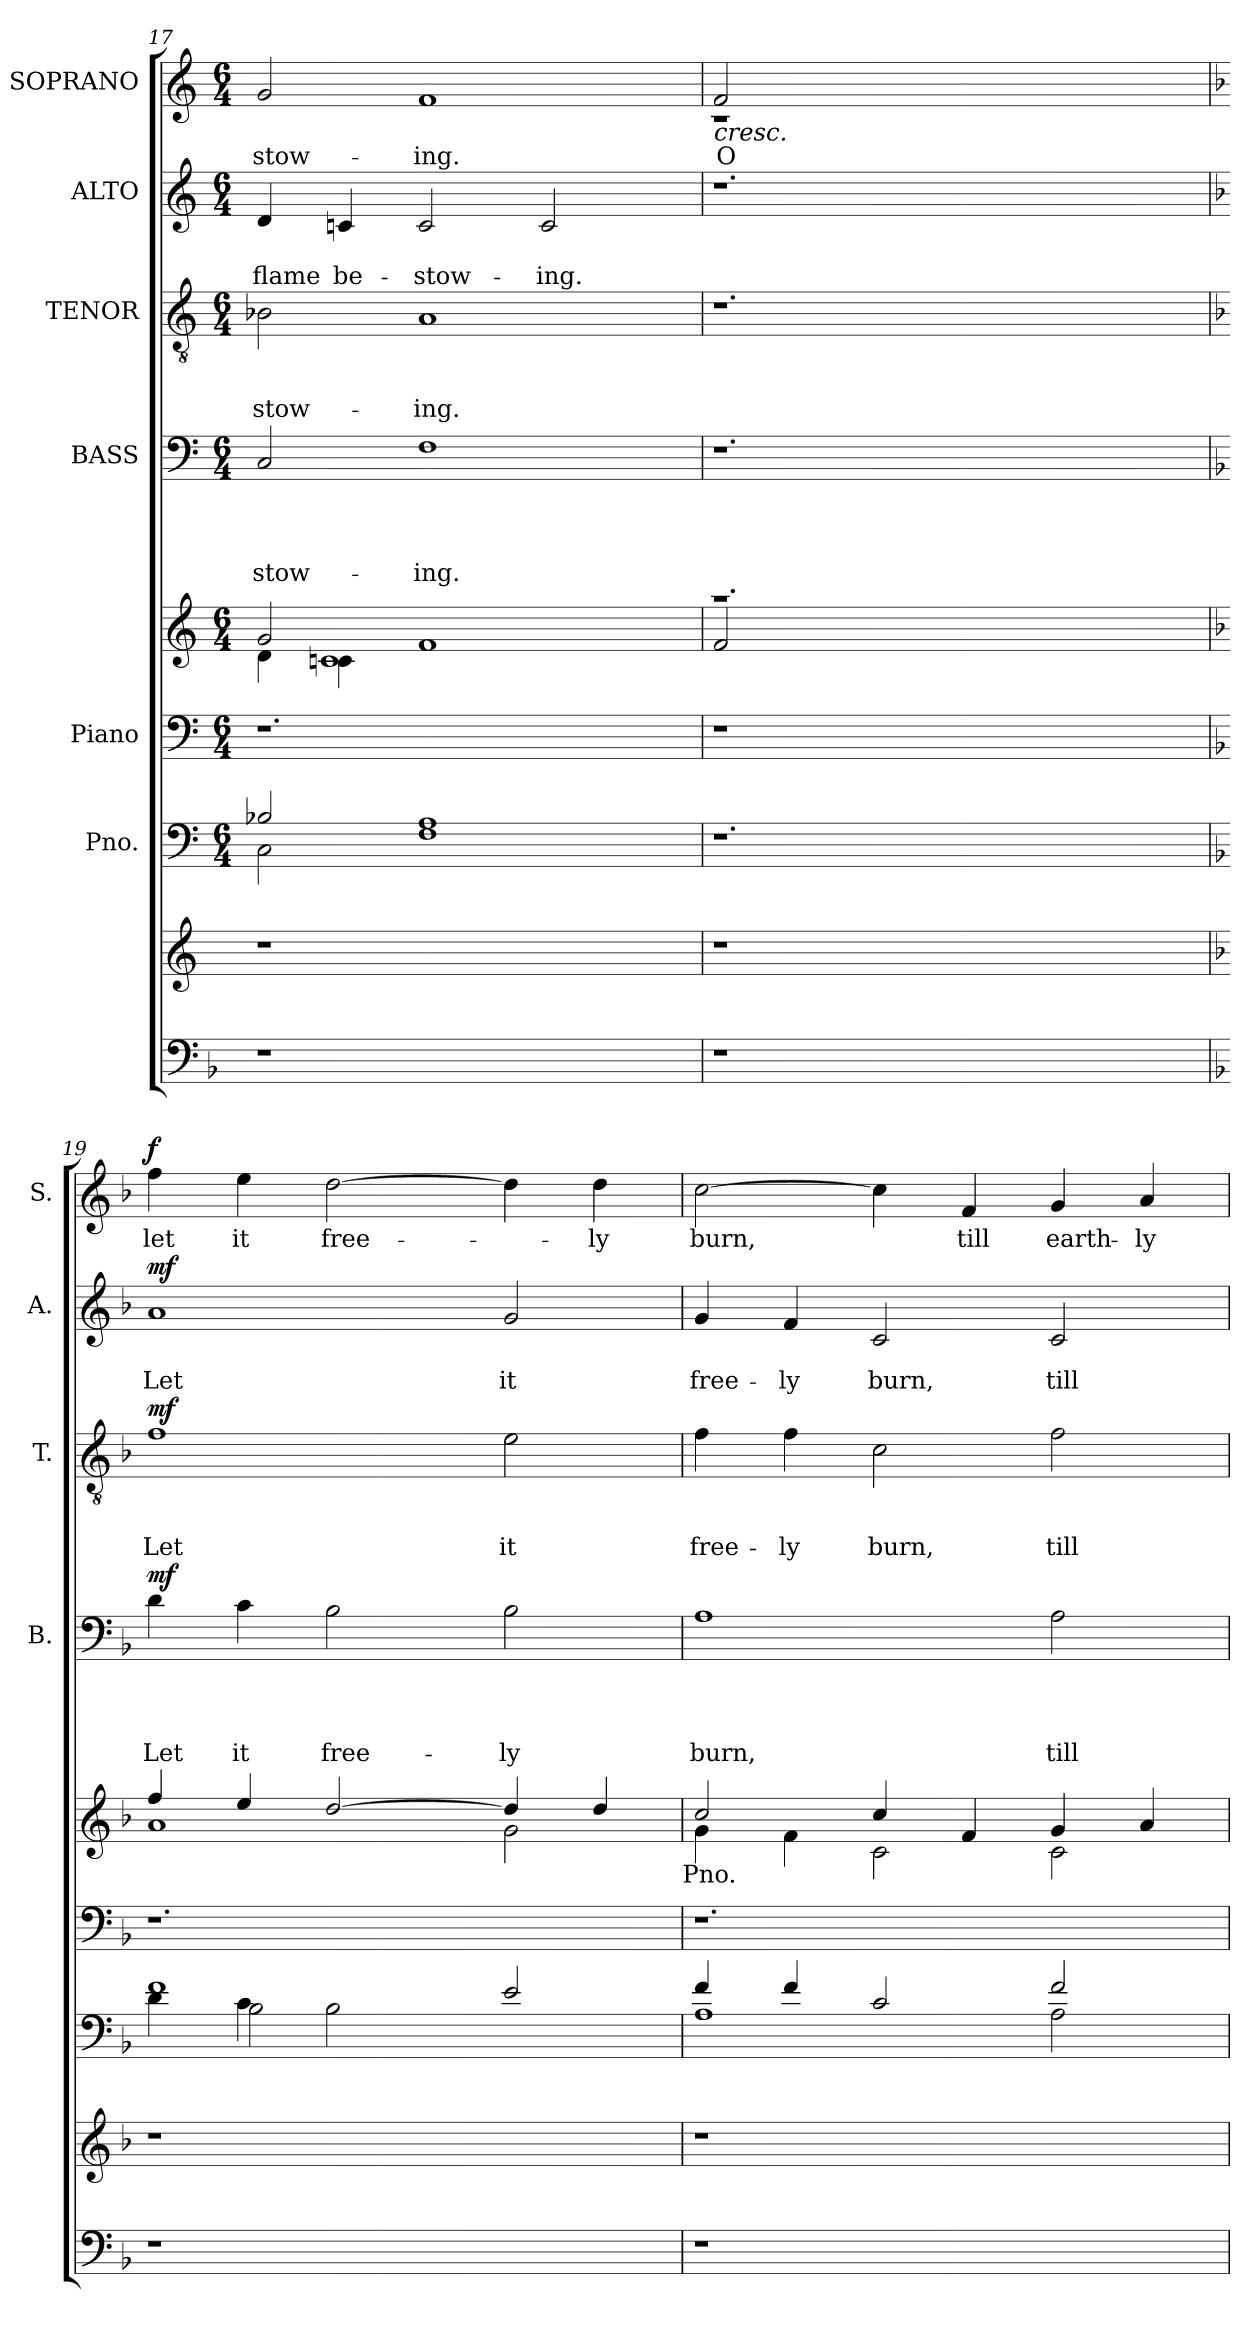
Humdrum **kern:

**kern	**kern	**kern	**kern	**kern	**kern	**text	**text	**text	**text	**dynam	**kern	**text	**text	**text	**dynam	**kern	**text	**text	**dynam	**kern	**text	**dynam
*part8	*part7	*part6	*part5	*part5	*part4	*part4	*part4	*part4	*part4	*part4	*part3	*part3	*part3	*part3	*part3	*part2	*part2	*part2	*part2	*part1	*part1	*part1
*staff9	*staff8	*staff7	*staff6	*staff5	*staff4	*staff4	*staff4	*staff4	*staff4	*staff4	*staff3	*staff3	*staff3	*staff3	*staff3	*staff2	*staff2	*staff2	*staff2	*staff1	*staff1	*staff1
*	*	*I"Pno.	*I"Piano	*	*I"BASS	*	*	*	*	*	*I"TENOR	*	*	*	*	*I"ALTO	*	*	*	*I"SOPRANO	*	*
*	*	*	*	*	*I'B.	*	*	*	*	*	*I'T.	*	*	*	*	*I'A.	*	*	*	*I'S.	*	*
*clefF4	*clefG2	*clefF4	*clefF4	*clefG2	*clefF4	*	*	*	*	*	*clefGv2	*	*	*	*	*clefG2	*	*	*	*clefG2	*	*
*k[b-]	*k[]	*k[]	*k[]	*k[]	*k[]	*	*	*	*	*	*k[]	*	*	*	*	*k[]	*	*	*	*k[]	*	*
*F:	*C:	*C:	*C:	*C:	*C:	*	*	*	*	*	*C:	*	*	*	*	*C:	*	*	*	*C:	*	*
*	*	*M6/4	*M6/4	*M6/4	*M6/4	*	*	*	*	*	*M6/4	*	*	*	*	*M6/4	*	*	*	*M6/4	*	*
=17	=17	=17	=17	=17	=17	=17	=17	=17	=17	=17	=17	=17	=17	=17	=17	=17	=17	=17	=17	=17	=17	=17
*	*	*^	*	*^	*	*	*	*	*	*	*	*	*	*	*	*	*	*	*	*	*	*
*	*	*	*	*	*	*^	*	*	*	*	*	*	*	*	*	*	*	*	*	*	*	*	*	*
!	!	!	!	!	!	!	!	!	!	!	!	!LO:LY:b	!	!	!	!	!LO:LY:b	!	!	!	!LO:LY:b	!	!	!LO:LY:b	!
1r	1r	2B-X/	2C\	1.r	2g/	4d\	4ryy	2C/	.	.	.	-stow-	.	2B-X\	.	.	-stow-	.	4d/	.	flame	.	2g/	-stow-	.
!	!	!	!	!	!	!	!	!	!	!	!	!	!	!	!	!	!	!	!	!	!LO:LY:b	!	!	!	!
.	.	.	.	.	.	4cn\	1c	.	.	.	.	.	.	.	.	.	.	.	4cn/	.	be-	.	.	.	.
!	!	!	!	!	!	!	!	!	!	!	!	!LO:LY:b	!	!	!	!	!LO:LY:b	!	!	!	!LO:LY:b	!	!	!LO:LY:b	!
.	.	1A	1F	.	1ryy	1f	.	1F	.	.	.	-ing.	.	1A	.	.	-ing.	.	2c/	.	-stow-	.	1f	-ing.	.
!	!	!	!	!	!	!	!	!	!	!	!	!	!	!	!	!	!	!	!	!	!LO:LY:b	!	!	!	!
2ryy	2ryy	.	.	.	.	.	.	.	.	.	.	.	.	.	.	.	.	.	2c/	.	-ing.	.	.	.	.
.	.	.	.	.	.	.	4ryy	.	.	.	.	.	.	.	.	.	.	.	.	.	.	.	.	.	.
*	*	*v	*v	*	*	*	*	*	*	*	*	*	*	*	*	*	*	*	*	*	*	*	*	*	*
=18	=18	=18	=18	=18	=18	=18	=18	=18	=18	=18	=18	=18	=18	=18	=18	=18	=18	=18	=18	=18	=18	=18	=18	=18
*	*	*	*	*	*	*	*	*	*	*	*	*	*	*	*	*	*	*	*	*	*	*^	*	*
*	*	*	*	*	*	*	*	*	*	*	*	*	*	*	*	*	*	*	*	*	*	*	*^	*	*
!	!	!	!	!	!	!	!	!	!	!	!	!	!	!	!	!	!	!	!	!	!	!	!	!	!LO:LY:b	!LO:HP:b
*	*	*	*	*	*v	*v	*	*	*	*	*	*	*	*	*	*	*	*	*	*	*	*	*	*	*	*
1r	1r	1.r	1r	1.raa	2f/	1.r	.	.	.	.	.	1.r	.	.	.	.	1.r	.	.	.	8ryy	1rc	2f/	O	<
.	.	.	.	.	.	.	.	.	.	.	.	.	.	.	.	.	.	.	.	.	2ryy	.	.	.	.
.	.	.	.	.	1ryy	.	.	.	.	.	.	.	.	.	.	.	.	.	.	.	.	.	4.ryy	.	.
.	.	.	.	.	.	.	.	.	.	.	.	.	.	.	.	.	.	.	.	.	2..ryy	.	.	.	.
.	.	.	.	.	.	.	.	.	.	.	.	.	.	.	.	.	.	.	.	.	.	.	2ryy	.	.
2ryy	2ryy	.	2ryy	.	.	.	.	.	.	.	.	.	.	.	.	.	.	.	.	.	.	2ryy	.	.	.
.	.	.	.	.	.	.	.	.	.	.	.	.	.	.	.	.	.	.	.	.	.	.	8ryy	.	.
*	*	*	*	*	*	*	*	*	*	*	*	*	*	*	*	*	*	*	*	*	*v	*v	*v	*	*
!!LO:PB:g=z
=19	=19	=19	=19	=19	=19	=19	=19	=19	=19	=19	=19	=19	=19	=19	=19	=19	=19	=19	=19	=19	=19	=19	=19
*	*k[b-]	*k[b-]	*k[b-]	*k[b-]	*	*k[b-]	*	*	*	*	*	*k[b-]	*	*	*	*	*k[b-]	*	*	*	*k[b-]	*	*
*	*F:	*F:	*F:	*F:	*	*F:	*	*	*	*	*	*F:	*	*	*	*	*F:	*	*	*	*F:	*	*
*	*	*^	*	*	*	*	*	*	*	*	*	*	*	*	*	*	*	*	*	*	*^	*	*
*	*	*	*^	*	*	*	*	*	*	*	*	*	*	*	*	*	*	*	*	*	*	*	*^	*	*
!	!	!	!	!	!	!	!	!	!	!	!	!LO:LY:b	!LO:DY:a	!	!	!	!LO:LY:b	!LO:DY:a	!	!	!LO:LY:b	!LO:DY:a	!	!	!	!LO:LY:b	!LO:DY:a
*	*	*	*	*	*	*	*	*	*	*	*	*	*	*	*	*	*	*	*	*	*	*	*v	*v	*v	*	*
1r	1r	1f	4d\	4ryy	1.r	4ff/	1a	4d\	.	.	.	Let	mf	1f	.	.	Let	mf	1a	.	Let	mf	4ff\	let	f
!	!	!	!	!	!	!	!	!	!	!	!	!LO:LY:b	!	!	!	!	!	!	!	!	!	!	!	!LO:LY:b	!
.	.	.	4c\	2B-\	.	4ee/	.	4c\	.	.	.	it	.	.	.	.	.	.	.	.	.	.	4ee\	it	[
!	!	!	!	!	!	!	!	!	!	!	!	!LO:LY:b	!	!	!	!	!	!	!	!	!	!	!	!LO:LY:b	!
.	.	.	2B-\	.	.	[>2dd/	.	2B-\	.	.	.	free-	.	.	.	.	.	.	.	.	.	.	[>2dd\	free-	.
.	.	.	.	2.ryy	.	.	.	.	.	.	.	.	.	.	.	.	.	.	.	.	.	.	.	.	.
!	!	!	!	!	!	!	!	!	!	!	!	!LO:LY:b	!	!	!	!	!LO:LY:b	!	!	!	!LO:LY:b	!	!	!	!
2ryy	2ryy	2ryy	2e/	.	.	4dd/]	2g\	2B-\	.	.	.	-ly	.	2e\	.	.	it	.	2g/	.	it	.	4dd\]	.	.
!	!	!	!	!	!	!	!	!	!	!	!	!	!	!	!	!	!	!	!	!	!	!	!	!LO:LY:b	!
.	.	.	.	.	.	4dd/	.	.	.	.	.	.	.	.	.	.	.	.	.	.	.	.	4dd\	-ly	.
*	*	*v	*v	*v	*	*	*	*	*	*	*	*	*	*	*	*	*	*	*	*	*	*	*	*	*
!	!	!	!	!LO:TX:b:t=Pno.	!	!	!	!	!	!	!	!	!	!	!	!	!	!	!	!	!	!	!
=20	=20	=20	=20	=20	=20	=20	=20	=20	=20	=20	=20	=20	=20	=20	=20	=20	=20	=20	=20	=20	=20	=20	=20
*	*	*^	*	*	*	*	*	*	*	*	*	*	*	*	*	*	*	*	*	*	*	*	*
!	!	!	!	!	!	!	!	!	!	!	!LO:LY:b	!	!	!	!	!LO:LY:b	!	!	!	!LO:LY:b	!	!	!LO:LY:b	!
1r	1r	4f/	1A	1.r	2cc/	4g\	1A	.	.	.	burn,	.	4f\	.	.	free-	.	4g/	.	free-	.	[>2cc\	burn,	.
!	!	!	!	!	!	!	!	!	!	!	!	!	!	!	!	!LO:LY:b	!	!	!	!LO:LY:b	!	!	!	!
.	.	4f/	.	.	.	4f\	.	.	.	.	.	.	4f\	.	.	-ly	.	4f/	.	-ly	.	.	.	.
!	!	!	!	!	!	!	!	!	!	!	!	!	!	!	!	!LO:LY:b	!	!	!	!LO:LY:b	!	!	!	!
.	.	2c/	.	.	2c\	4cc/	.	.	.	.	.	.	2c\	.	.	burn,	.	2c/	.	burn,	.	4cc\]	.	.
!	!	!	!	!	!	!	!	!	!	!	!	!	!	!	!	!	!	!	!	!	!	!	!LO:LY:b	!
.	.	.	.	.	.	4f/	.	.	.	.	.	.	.	.	.	.	.	.	.	.	.	4f/	till	.
!	!	!	!	!	!	!	!	!	!	!	!LO:LY:b	!	!	!	!	!LO:LY:b	!	!	!	!LO:LY:b	!	!	!LO:LY:b	!
2ryy	2ryy	2f/	2A\	.	2c\	4g/	2A\	.	.	.	till	.	2f\	.	.	till	.	2c/	.	till	.	4g/	earth-	.
!	!	!	!	!	!	!	!	!	!	!	!	!	!	!	!	!	!	!	!	!	!	!	!LO:LY:b:rj	!
.	.	.	.	.	.	4a/	.	.	.	.	.	.	.	.	.	.	.	.	.	.	.	4a/	-ly	.
*	*	*v	*v	*	*v	*v	*	*	*	*	*	*	*	*	*	*	*	*	*	*	*	*	*	*
=	=	=	=	=	=	=	=	=	=	=	=	=	=	=	=	=	=	=	=	=	=	=
*-	*-	*-	*-	*-	*-	*-	*-	*-	*-	*-	*-	*-	*-	*-	*-	*-	*-	*-	*-	*-	*-	*-
